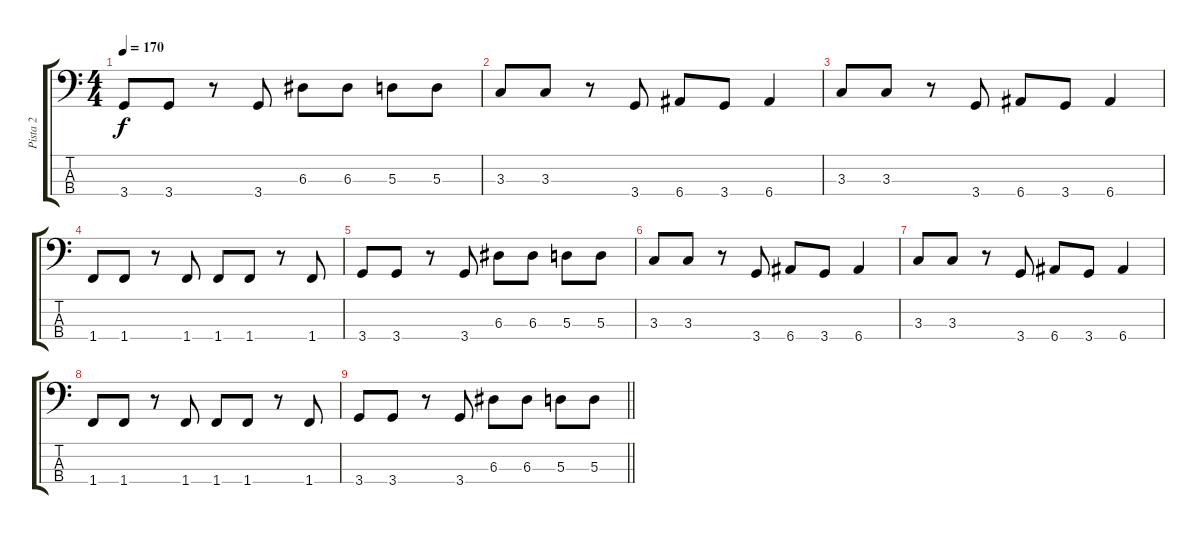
\track ("Pista 2" "Pista 2") {instrument electricbassfinger}
\staff {score tabs}
\tuning (G2 D2 A1 E1) {hide}
\ts (4 4)
\tempo 170
\clef f4
\ks c
3.4.8{dy f} 3.4.8 r.8 3.4.8 6.3.8 6.3.8 5.3.8 5.3.8 |
3.3.8 3.3.8 r.8 3.4.8 6.4.8 3.4.8 6.4.4 |
3.3.8 3.3.8 r.8 3.4.8 6.4.8 3.4.8 6.4.4 |
1.4.8 1.4.8 r.8 1.4.8 1.4.8 1.4.8 r.8 1.4.8 |
3.4.8 3.4.8 r.8 3.4.8 6.3.8 6.3.8 5.3.8 5.3.8 |
3.3.8 3.3.8 r.8 3.4.8 6.4.8 3.4.8 6.4.4 |
3.3.8 3.3.8 r.8 3.4.8 6.4.8 3.4.8 6.4.4 |
1.4.8 1.4.8 r.8 1.4.8 1.4.8 1.4.8 r.8 1.4.8 |
\barLineRight lightlight
3.4.8 3.4.8 r.8 3.4.8 6.3.8 6.3.8 5.3.8 5.3.8
